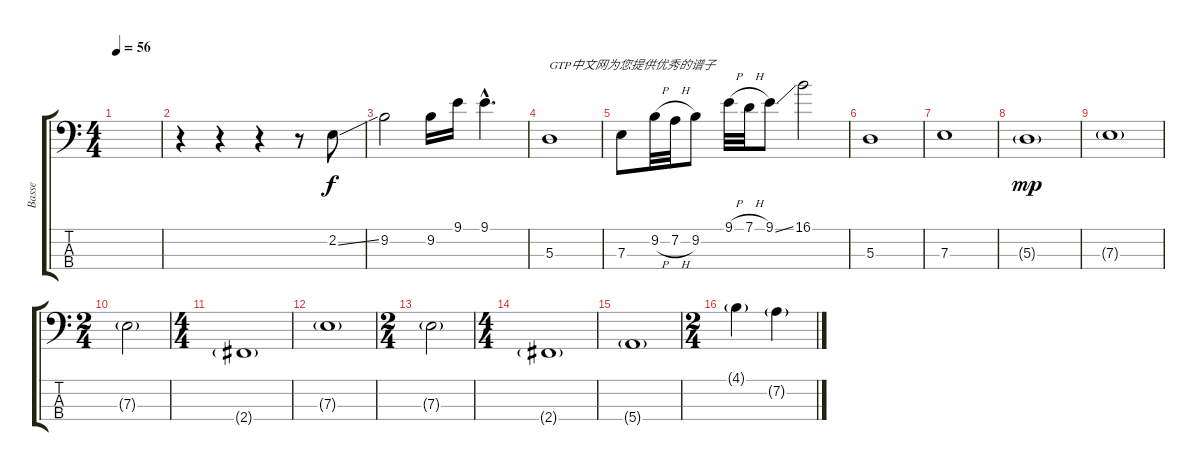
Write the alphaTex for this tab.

\track ("Basse" "Basse") {instrument electricbasspick}
\staff {score tabs}
\tuning (G2 D2 A1 E1) {hide}
\ts (4 4)
\tempo 56
\clef f4
\ks c
|
r.4 r.4 r.4 r.8 2.2{ss}.8 |
9.2.2 9.2.16 9.1.16 9.1{hac}.4{d} |
5.3.1{txt "GTP中文网为您提供优秀的谱子"} |
7.3.8 9.2{h}.32 7.2{h}.32 9.2.8 9.1{h}.32 7.1{h}.32 9.1{ss}.8 16.1.2 |
5.3.1 |
7.3.1 |
5.3{g}.1{dy mp} |
7.3{g}.1 |
\ts (2 4)
7.3{g}.2 |
\ts (4 4)
2.4{g}.1 |
7.3{g}.1 |
\ts (2 4)
7.3{g}.2 |
\ts (4 4)
2.4{g}.1 |
5.4{g}.1 |
\ts (2 4)
4.1{g}.4 7.2{g}.4
